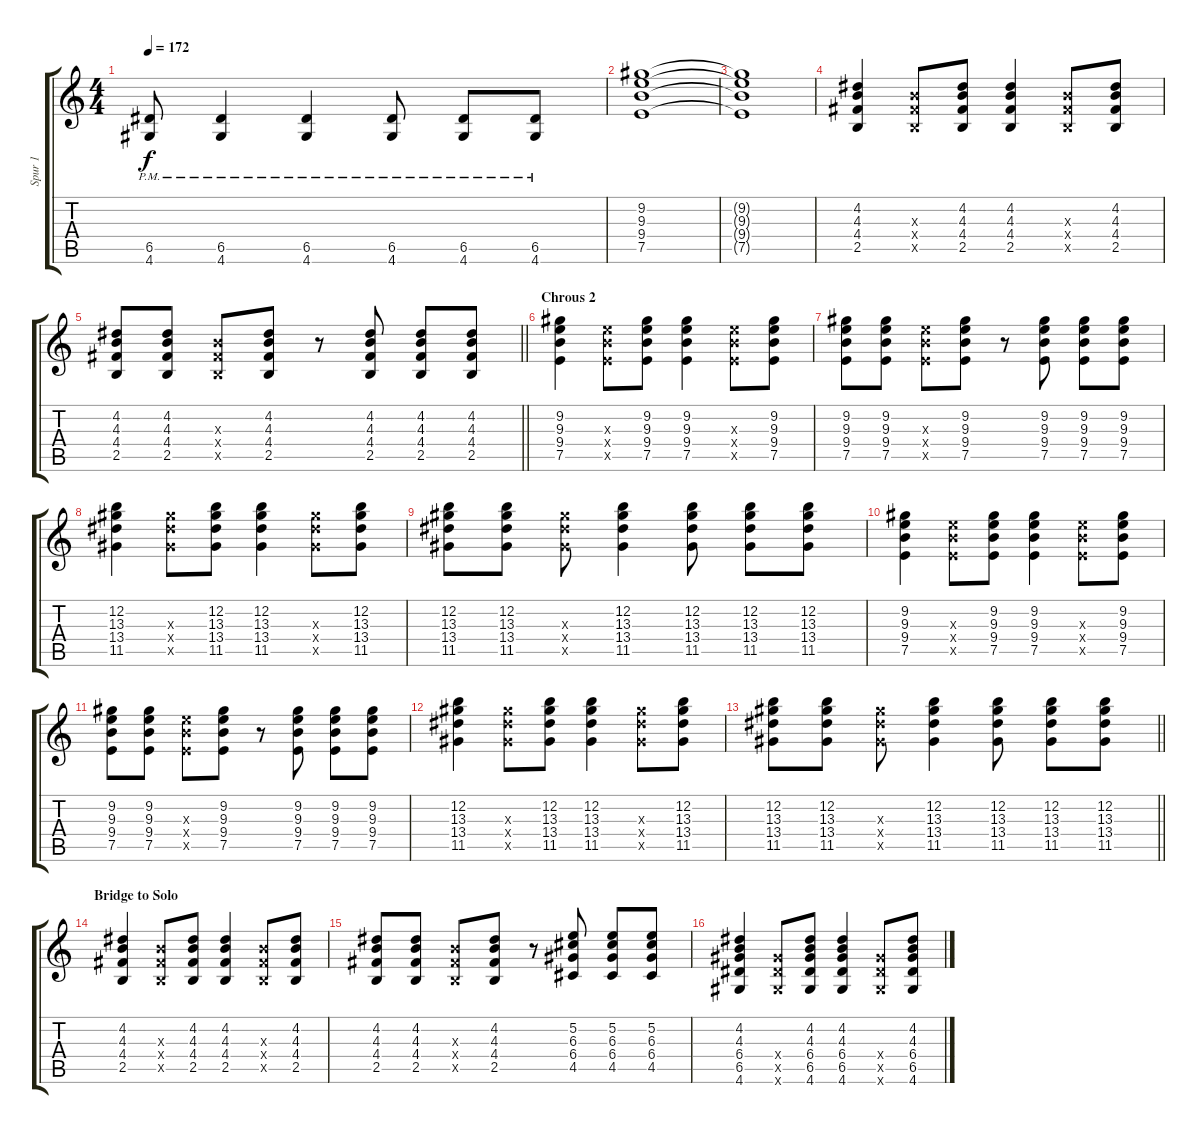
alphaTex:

\track ("Spur 1" "Spur 1") {instrument overdrivenguitar}
\staff {score tabs}
\tuning (E4 B3 G3 D3 A2 E2) {hide}
\ts (4 4)
\tempo 172
\clef g2
\ks c
(6.5{pm} 4.6{pm}).8{dy f} (6.5{pm} 4.6{pm}).4 (6.5{pm} 4.6{pm}).4 (6.5{pm} 4.6{pm}).8 (6.5{pm} 4.6{pm}).8 (6.5{pm} 4.6{pm}).8 |
(9.2 9.3 9.4 7.5).1 |
(9.2{t} 9.3{t} 9.4{t} 7.5{t}).1 |
(4.2 4.3 4.4 2.5).4 (4.3{x} 4.4{x} 2.5{x}).8 (4.2 4.3 4.4 2.5).8 (4.2 4.3 4.4 2.5).4 (4.3{x} 4.4{x} 2.5{x}).8 (4.2 4.3 4.4 2.5).8 |
\barLineRight lightlight
(4.2 4.3 4.4 2.5).8 (4.2 4.3 4.4 2.5).8 (4.3{x} 4.4{x} 2.5{x}).8 (4.2 4.3 4.4 2.5).8 r.8 (4.2 4.3 4.4 2.5).8 (4.2 4.3 4.4 2.5).8 (4.2 4.3 4.4 2.5).8 |
\section ("" "Chrous 2")
(9.2 9.3 9.4 7.5).4 (9.3{x} 9.4{x} 7.5{x}).8 (9.2 9.3 9.4 7.5).8 (9.2 9.3 9.4 7.5).4 (9.3{x} 9.4{x} 7.5{x}).8 (9.2 9.3 9.4 7.5).8 |
(9.2 9.3 9.4 7.5).8 (9.2 9.3 9.4 7.5).8 (9.3{x} 9.4{x} 7.5{x}).8 (9.2 9.3 9.4 7.5).8 r.8 (9.2 9.3 9.4 7.5).8 (9.2 9.3 9.4 7.5).8 (9.2 9.3 9.4 7.5).8 |
(12.2 13.3 13.4 11.5).4 (13.3{x} 13.4{x} 11.5{x}).8 (12.2 13.3 13.4 11.5).8 (12.2 13.3 13.4 11.5).4 (13.3{x} 13.4{x} 11.5{x}).8 (12.2 13.3 13.4 11.5).8 |
(12.2 13.3 13.4 11.5).8 (12.2 13.3 13.4 11.5).8 (13.3{x} 13.4{x} 11.5{x}).8 (12.2 13.3 13.4 11.5).4 (12.2 13.3 13.4 11.5).8 (12.2 13.3 13.4 11.5).8 (12.2 13.3 13.4 11.5).8 |
(9.2 9.3 9.4 7.5).4 (9.3{x} 9.4{x} 7.5{x}).8 (9.2 9.3 9.4 7.5).8 (9.2 9.3 9.4 7.5).4 (9.3{x} 9.4{x} 7.5{x}).8 (9.2 9.3 9.4 7.5).8 |
(9.2 9.3 9.4 7.5).8 (9.2 9.3 9.4 7.5).8 (9.3{x} 9.4{x} 7.5{x}).8 (9.2 9.3 9.4 7.5).8 r.8 (9.2 9.3 9.4 7.5).8 (9.2 9.3 9.4 7.5).8 (9.2 9.3 9.4 7.5).8 |
(12.2 13.3 13.4 11.5).4 (13.3{x} 13.4{x} 11.5{x}).8 (12.2 13.3 13.4 11.5).8 (12.2 13.3 13.4 11.5).4 (13.3{x} 13.4{x} 11.5{x}).8 (12.2 13.3 13.4 11.5).8 |
\barLineRight lightlight
(12.2 13.3 13.4 11.5).8 (12.2 13.3 13.4 11.5).8 (13.3{x} 13.4{x} 11.5{x}).8 (12.2 13.3 13.4 11.5).4 (12.2 13.3 13.4 11.5).8 (12.2 13.3 13.4 11.5).8 (12.2 13.3 13.4 11.5).8 |
\section ("" "Bridge to Solo")
(4.2 4.3 4.4 2.5).4 (4.3{x} 4.4{x} 2.5{x}).8 (4.2 4.3 4.4 2.5).8 (4.2 4.3 4.4 2.5).4 (4.3{x} 4.4{x} 2.5{x}).8 (4.2 4.3 4.4 2.5).8 |
(4.2 4.3 4.4 2.5).8 (4.2 4.3 4.4 2.5).8 (4.3{x} 4.4{x} 2.5{x}).8 (4.2 4.3 4.4 2.5).8 r.8 (5.2 6.3 6.4 4.5).8 (5.2 6.3 6.4 4.5).8 (5.2 6.3 6.4 4.5).8 |
(4.2 4.3 6.4 6.5 4.6).4 (6.4{x} 6.5{x} 4.6{x}).8 (4.2 4.3 6.4 6.5 4.6).8 (4.2 4.3 6.4 6.5 4.6).4 (6.4{x} 6.5{x} 4.6{x}).8 (4.2 4.3 6.4 6.5 4.6).8
